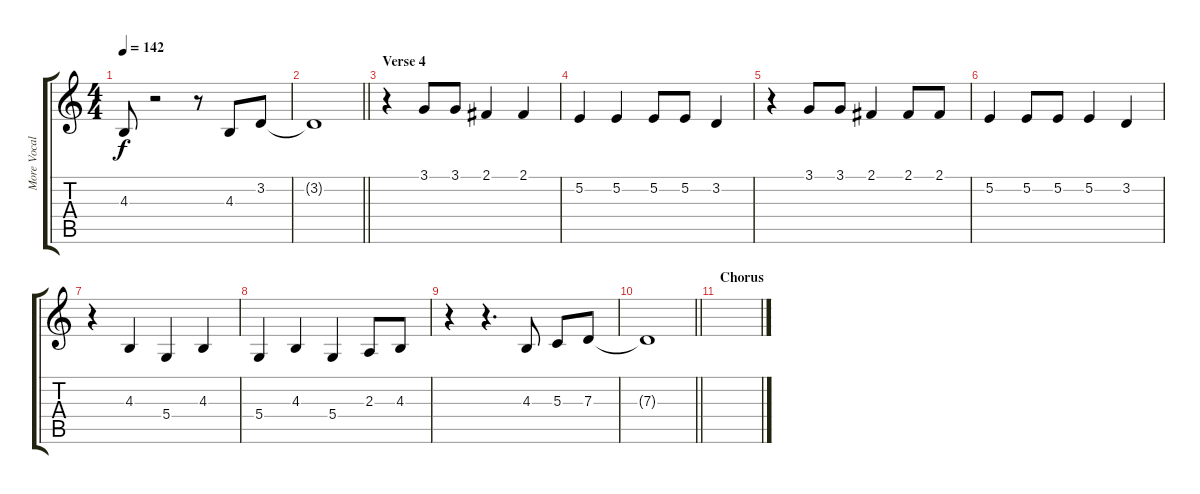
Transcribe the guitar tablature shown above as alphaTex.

\track ("More Vocals" "More Vocal") {instrument voiceoohs}
\staff {score tabs}
\tuning (E4 B3 G3 D3 A2 E2) {hide}
\ts (4 4)
\tempo 142
\clef g2
\ks c
4.3{t}.8{dy f} r.2 r.8 4.3.8 3.2.8 |
\barLineRight lightlight
3.2{t}.1 |
\section ("" "Verse 4")
r.4 3.1.8 3.1.8 2.1.4 2.1.4 |
5.2.4 5.2.4 5.2.8 5.2.8 3.2.4 |
r.4 3.1.8 3.1.8 2.1.4 2.1.8 2.1.8 |
5.2.4 5.2.8 5.2.8 5.2.4 3.2.4 |
r.4 4.3.4 5.4.4 4.3.4 |
5.4.4 4.3.4 5.4.4 2.3.8 4.3.8 |
r.4 r.4{d} 4.3.8 5.3.8 7.3.8 |
\barLineRight lightlight
7.3{t}.1 |
\section ("" "Chorus")
